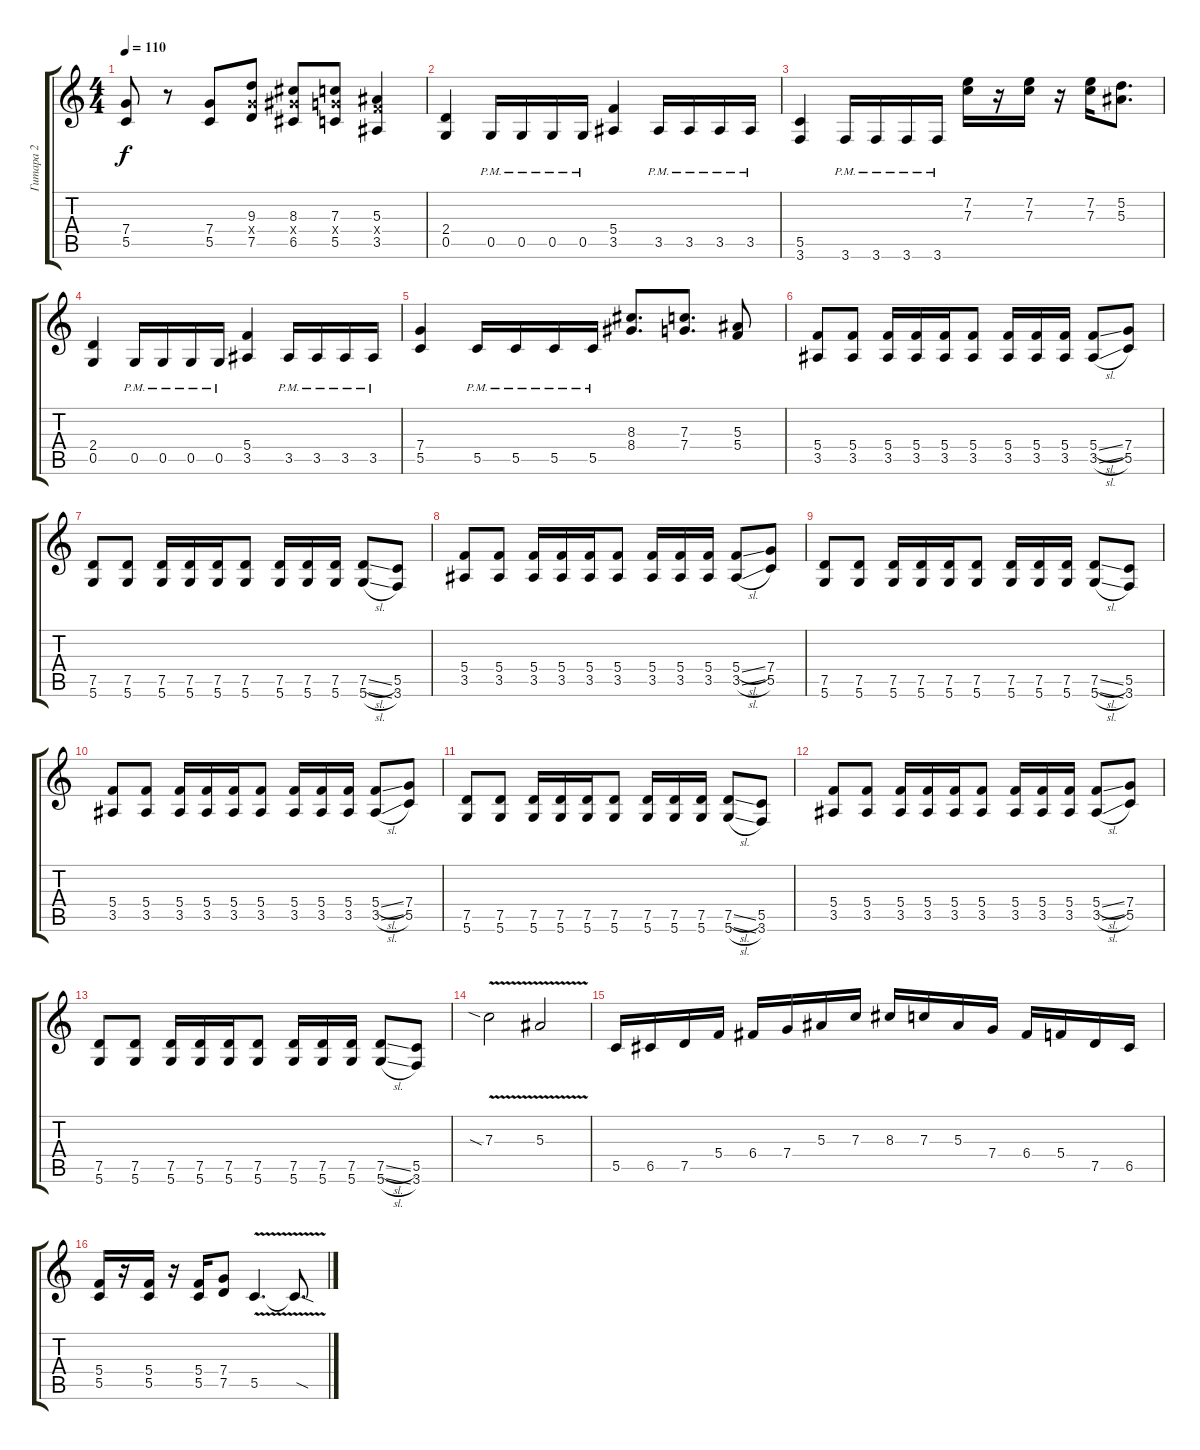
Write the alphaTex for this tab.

\track ("Гитара 2" "Гитара 2") {instrument overdrivenguitar}
\staff {score tabs}
\tuning (D4 A3 F3 C3 G2 D2) {hide}
\ts (4 4)
\tempo 110
\clef g2
\ks c
(7.4 5.5).8{dy f} r.8 (7.4 5.5).8 (9.3 7.4{x} 7.5).8 (8.3 8.4{x} 6.5).8 (7.3 7.4{x} 5.5).8 (5.3 5.4{x} 3.5).4 |
(2.4 0.5).4 0.5{pm}.16 0.5{pm}.16 0.5{pm}.16 0.5{pm}.16 (5.4 3.5).4 3.5{pm}.16 3.5{pm}.16 3.5{pm}.16 3.5{pm}.16 |
(5.5 3.6).4 3.6{pm}.16 3.6{pm}.16 3.6{pm}.16 3.6{pm}.16 (7.2 7.3).16 r.16 (7.2 7.3).16 r.16 (7.2 7.3).16 (5.2 5.3).8{d} |
(2.4 0.5).4 0.5{pm}.16 0.5{pm}.16 0.5{pm}.16 0.5{pm}.16 (5.4 3.5).4 3.5{pm}.16 3.5{pm}.16 3.5{pm}.16 3.5{pm}.16 |
(7.4 5.5).4 5.5{pm}.16 5.5{pm}.16 5.5{pm}.16 5.5{pm}.16 (8.3 8.4).8{d} (7.3 7.4).8{d} (5.3 5.4).8 |
(5.4 3.5).8 (5.4 3.5).8 (5.4 3.5).16 (5.4 3.5).16 (5.4 3.5).16 (5.4 3.5).8 (5.4 3.5).16 (5.4 3.5).16 (5.4 3.5).16 (5.4{sl} 3.5{sl}).8 (7.4 5.5).8 |
(7.5 5.6).8 (7.5 5.6).8 (7.5 5.6).16 (7.5 5.6).16 (7.5 5.6).16 (7.5 5.6).8 (7.5 5.6).16 (7.5 5.6).16 (7.5 5.6).16 (7.5{sl} 5.6{sl}).8 (5.5 3.6).8 |
(5.4 3.5).8 (5.4 3.5).8 (5.4 3.5).16 (5.4 3.5).16 (5.4 3.5).16 (5.4 3.5).8 (5.4 3.5).16 (5.4 3.5).16 (5.4 3.5).16 (5.4{sl} 3.5{sl}).8 (7.4 5.5).8 |
(7.5 5.6).8 (7.5 5.6).8 (7.5 5.6).16 (7.5 5.6).16 (7.5 5.6).16 (7.5 5.6).8 (7.5 5.6).16 (7.5 5.6).16 (7.5 5.6).16 (7.5{sl} 5.6{sl}).8 (5.5 3.6).8 |
(5.4 3.5).8 (5.4 3.5).8 (5.4 3.5).16 (5.4 3.5).16 (5.4 3.5).16 (5.4 3.5).8 (5.4 3.5).16 (5.4 3.5).16 (5.4 3.5).16 (5.4{sl} 3.5{sl}).8 (7.4 5.5).8 |
(7.5 5.6).8 (7.5 5.6).8 (7.5 5.6).16 (7.5 5.6).16 (7.5 5.6).16 (7.5 5.6).8 (7.5 5.6).16 (7.5 5.6).16 (7.5 5.6).16 (7.5{sl} 5.6{sl}).8 (5.5 3.6).8 |
(5.4 3.5).8 (5.4 3.5).8 (5.4 3.5).16 (5.4 3.5).16 (5.4 3.5).16 (5.4 3.5).8 (5.4 3.5).16 (5.4 3.5).16 (5.4 3.5).16 (5.4{sl} 3.5{sl}).8 (7.4 5.5).8 |
(7.5 5.6).8 (7.5 5.6).8 (7.5 5.6).16 (7.5 5.6).16 (7.5 5.6).16 (7.5 5.6).8 (7.5 5.6).16 (7.5 5.6).16 (7.5 5.6).16 (7.5{sl} 5.6{sl}).8 (5.5 3.6).8 |
7.3{v sia}.2 5.3{v}.2 |
5.5.16 6.5.16 7.5.16 5.4.16 6.4.16 7.4.16 5.3.16 7.3.16 8.3.16 7.3.16 5.3.16 7.4.16 6.4.16 5.4.16 7.5.16 6.5.16 |
(5.4 5.5).16 r.16 (5.4 5.5).16 r.16 (5.4 5.5).16 (7.4 7.5).8 5.5{v}.4{d} 5.5{sod t}.8{d}
